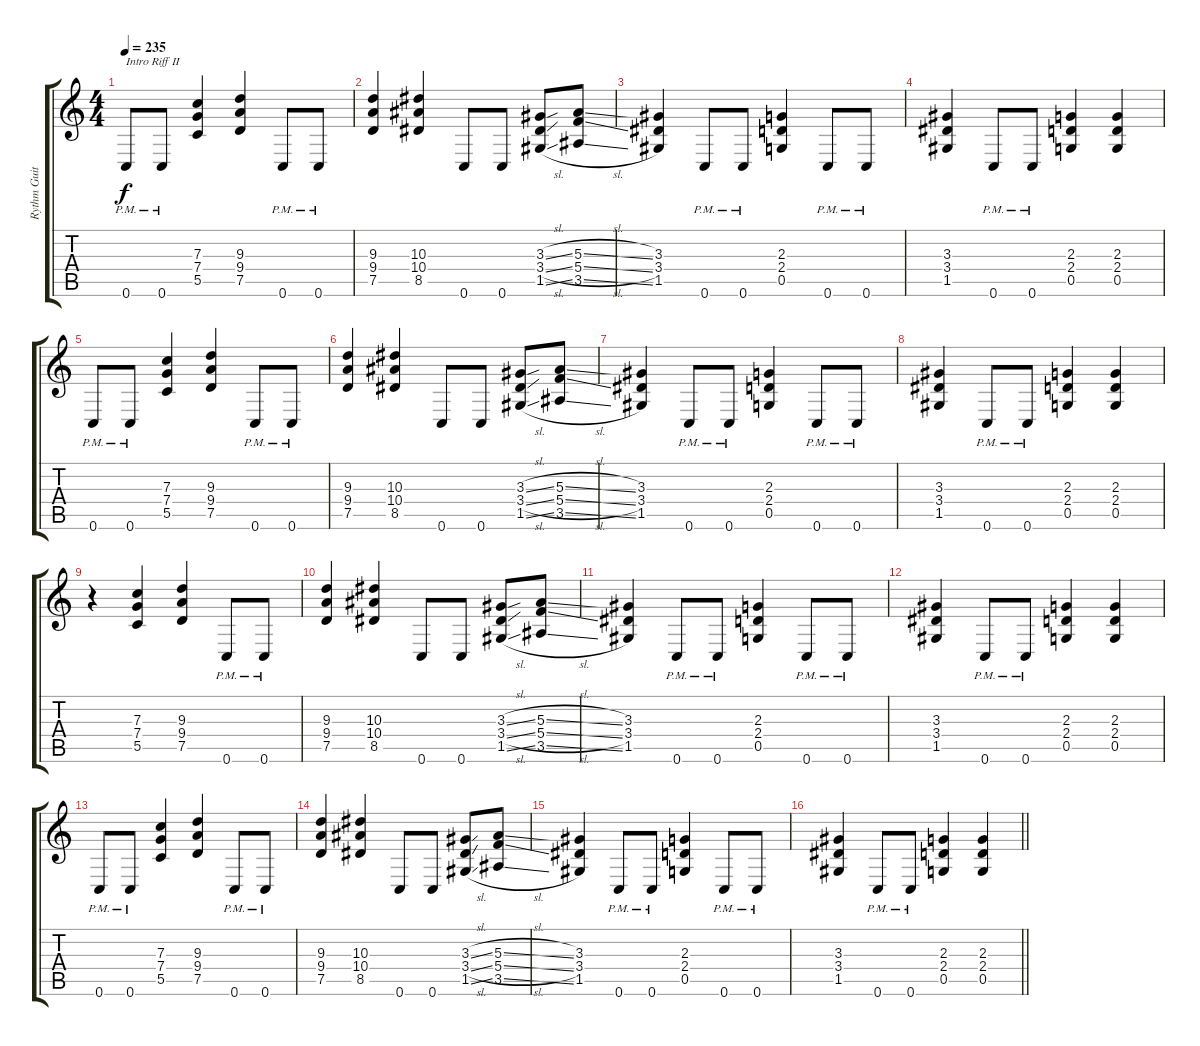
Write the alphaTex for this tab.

\track ("Rythm Guitar II" "Rythm Guit") {instrument overdrivenguitar}
\staff {score tabs}
\tuning (D4 A3 F3 C3 G2 C2) {hide}
\ts (4 4)
\tempo 235
\clef g2
\ks c
0.6{pm}.8{txt "Intro Riff II" dy f volume 13 balance 14 instrument overdrivenguitar} 0.6{pm}.8 (7.3 7.4 5.5).4 (9.3 9.4 7.5).4 0.6{pm}.8 0.6{pm}.8 |
(9.3 9.4 7.5).4 (10.3 10.4 8.5).4 0.6.8 0.6.8 (3.3{sl} 3.4{sl} 1.5{sl}).8 (5.3{sl} 5.4{sl} 3.5{sl}).8 |
(3.3 3.4 1.5).4 0.6{pm}.8 0.6{pm}.8 (2.3 2.4 0.5).4 0.6{pm}.8 0.6{pm}.8 |
(3.3 3.4 1.5).4 0.6{pm}.8 0.6{pm}.8 (2.3 2.4 0.5).4 (2.3 2.4 0.5).4 |
0.6{pm}.8 0.6{pm}.8 (7.3 7.4 5.5).4 (9.3 9.4 7.5).4 0.6{pm}.8 0.6{pm}.8 |
(9.3 9.4 7.5).4 (10.3 10.4 8.5).4 0.6.8 0.6.8 (3.3{sl} 3.4{sl} 1.5{sl}).8 (5.3{sl} 5.4{sl} 3.5{sl}).8 |
(3.3 3.4 1.5).4 0.6{pm}.8 0.6{pm}.8 (2.3 2.4 0.5).4 0.6{pm}.8 0.6{pm}.8 |
(3.3 3.4 1.5).4 0.6{pm}.8 0.6{pm}.8 (2.3 2.4 0.5).4 (2.3 2.4 0.5).4 |
r.4 (7.3 7.4 5.5).4 (9.3 9.4 7.5).4 0.6{pm}.8 0.6{pm}.8 |
(9.3 9.4 7.5).4 (10.3 10.4 8.5).4 0.6.8 0.6.8 (3.3{sl} 3.4{sl} 1.5{sl}).8 (5.3{sl} 5.4{sl} 3.5{sl}).8 |
(3.3 3.4 1.5).4 0.6{pm}.8 0.6{pm}.8 (2.3 2.4 0.5).4 0.6{pm}.8 0.6{pm}.8 |
(3.3 3.4 1.5).4 0.6{pm}.8 0.6{pm}.8 (2.3 2.4 0.5).4 (2.3 2.4 0.5).4 |
0.6{pm}.8 0.6{pm}.8 (7.3 7.4 5.5).4 (9.3 9.4 7.5).4 0.6{pm}.8 0.6{pm}.8 |
(9.3 9.4 7.5).4 (10.3 10.4 8.5).4 0.6.8 0.6.8 (3.3{sl} 3.4{sl} 1.5{sl}).8 (5.3{sl} 5.4{sl} 3.5{sl}).8 |
(3.3 3.4 1.5).4 0.6{pm}.8 0.6{pm}.8 (2.3 2.4 0.5).4 0.6{pm}.8 0.6{pm}.8 |
\barLineRight lightlight
(3.3 3.4 1.5).4 0.6{pm}.8 0.6{pm}.8 (2.3 2.4 0.5).4 (2.3 2.4 0.5).4
